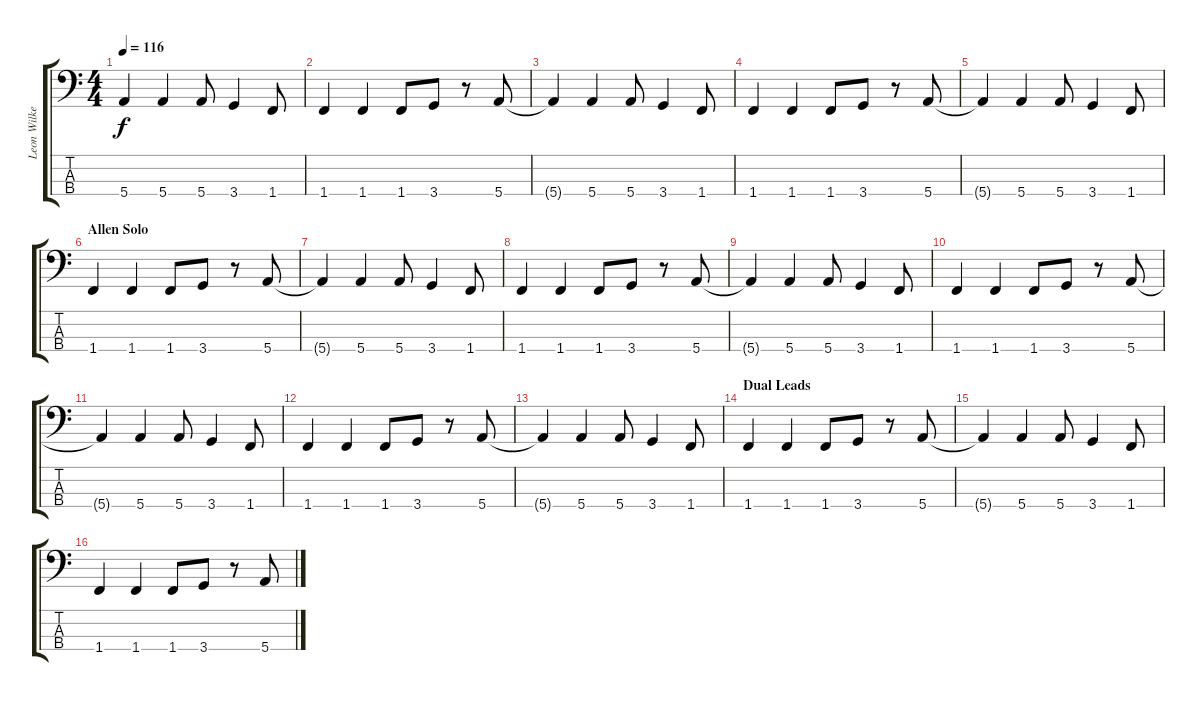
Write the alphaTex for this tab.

\track ("Leon Wilkeson" "Leon Wilke") {instrument electricbasspick}
\staff {score tabs}
\tuning (G2 D2 A1 E1) {hide}
\ts (4 4)
\tempo 116
\clef f4
\ks c
5.4{t}.4{dy f} 5.4.4 5.4.8 3.4.4 1.4.8 |
1.4.4 1.4.4 1.4.8 3.4.8 r.8 5.4.8 |
5.4{t}.4 5.4.4 5.4.8 3.4.4 1.4.8 |
1.4.4 1.4.4 1.4.8 3.4.8 r.8 5.4.8 |
5.4{t}.4 5.4.4 5.4.8 3.4.4 1.4.8 |
\section ("" "Allen Solo")
1.4.4 1.4.4 1.4.8 3.4.8 r.8 5.4.8 |
5.4{t}.4 5.4.4 5.4.8 3.4.4 1.4.8 |
1.4.4 1.4.4 1.4.8 3.4.8 r.8 5.4.8 |
5.4{t}.4 5.4.4 5.4.8 3.4.4 1.4.8 |
1.4.4 1.4.4 1.4.8 3.4.8 r.8 5.4.8 |
5.4{t}.4 5.4.4 5.4.8 3.4.4 1.4.8 |
1.4.4 1.4.4 1.4.8 3.4.8 r.8 5.4.8 |
5.4{t}.4 5.4.4 5.4.8 3.4.4 1.4.8 |
\section ("" "Dual Leads")
1.4.4 1.4.4 1.4.8 3.4.8 r.8 5.4.8 |
5.4{t}.4 5.4.4 5.4.8 3.4.4 1.4.8 |
1.4.4 1.4.4 1.4.8 3.4.8 r.8 5.4.8
